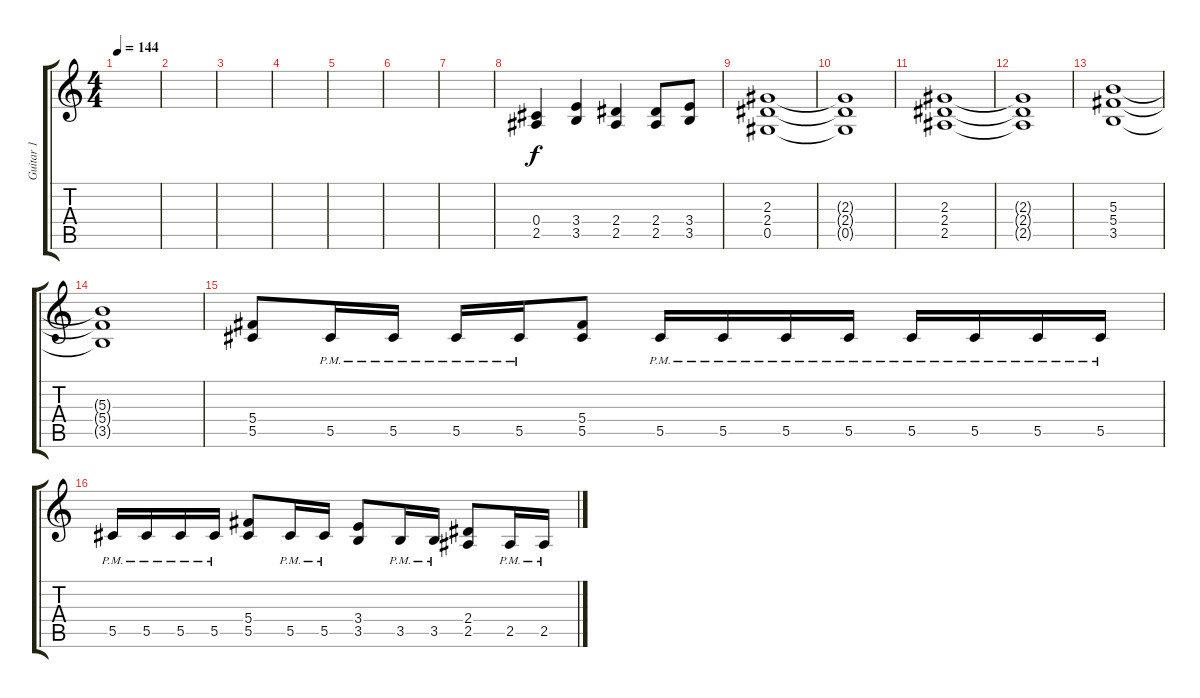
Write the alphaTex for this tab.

\track ("Guitar 1" "Guitar 1") {instrument distortionguitar}
\staff {score tabs}
\tuning (Eb4 Bb3 Gb3 Db3 Ab2 Eb2) {hide}
\ts (4 4)
\tempo 144
\clef g2
\ks c
|
|
|
|
|
|
|
(0.4 2.5).4 (3.4 3.5).4 (2.4 2.5).4 (2.4 2.5).8 (3.4 3.5).8 |
(2.3 2.4 0.5).1 |
(2.3{t} 2.4{t} 0.5{t}).1 |
(2.3 2.4 2.5).1 |
(2.3{t} 2.4{t} 2.5{t}).1 |
(5.3 5.4 3.5).1 |
(5.3{t} 5.4{t} 3.5{t}).1 |
(5.4 5.5).8 5.5{pm}.16 5.5{pm}.16 5.5{pm}.16 5.5{pm}.16 (5.4 5.5).8 5.5{pm}.16 5.5{pm}.16 5.5{pm}.16 5.5{pm}.16 5.5{pm}.16 5.5{pm}.16 5.5{pm}.16 5.5{pm}.16 |
5.5{pm}.16 5.5{pm}.16 5.5{pm}.16 5.5{pm}.16 (5.4 5.5).8 5.5{pm}.16 5.5{pm}.16 (3.4 3.5).8 3.5{pm}.16 3.5{pm}.16 (2.4 2.5).8 2.5{pm}.16 2.5{pm}.16
